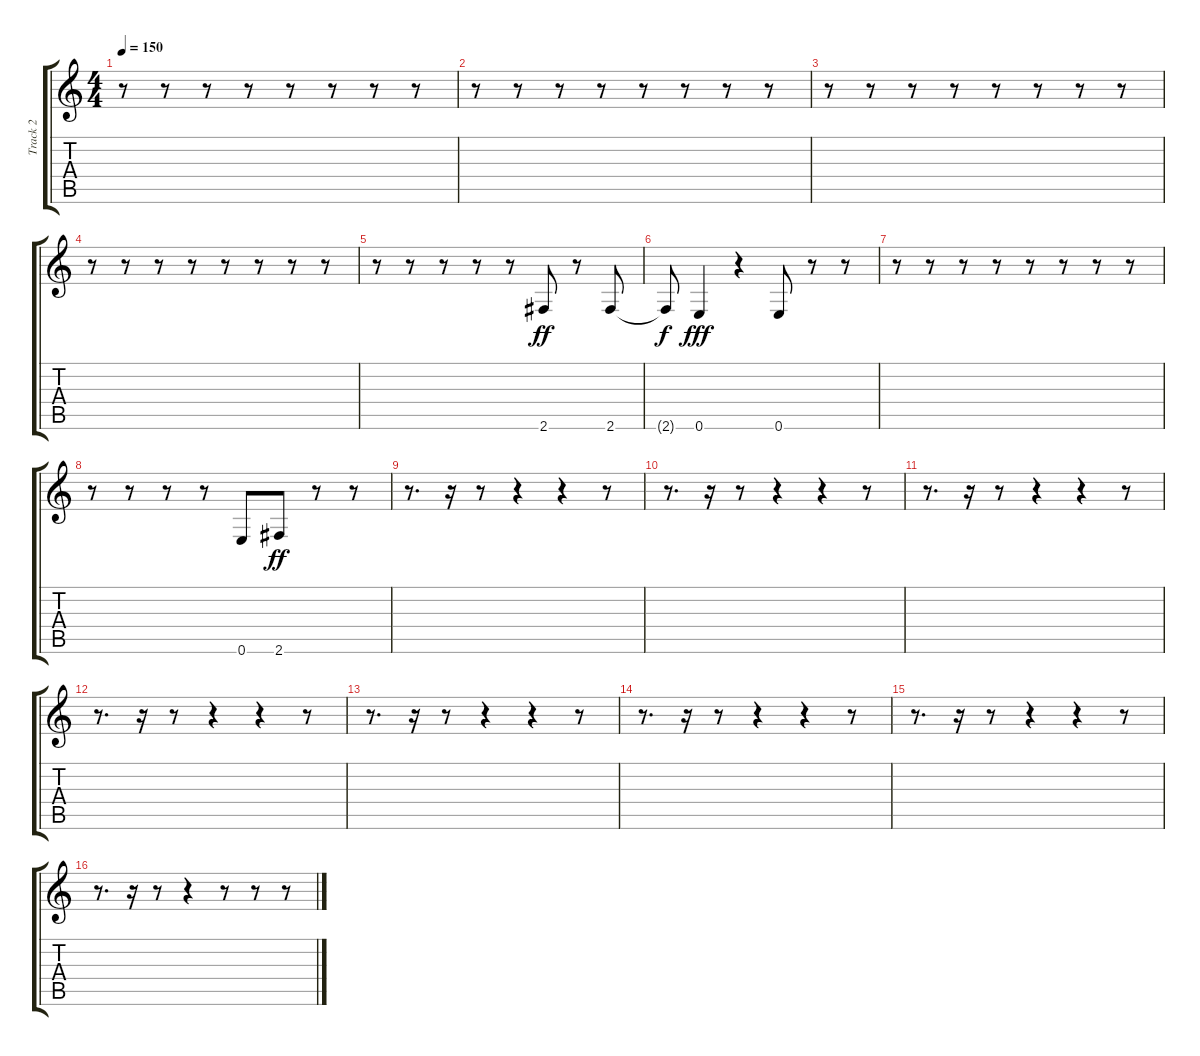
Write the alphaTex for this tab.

\track ("Track 2" "Track 2") {instrument acousticbass}
\staff {score tabs}
\tuning (E4 B3 G3 D3 A2 E2) {hide}
\ts (4 4)
\tempo 150
\clef g2
\ks c
r.8{dy ff} r.8 r.8 r.8 r.8 r.8 r.8 r.8 |
r.8 r.8 r.8 r.8 r.8 r.8 r.8 r.8 |
r.8 r.8 r.8 r.8 r.8 r.8 r.8 r.8 |
r.8 r.8 r.8 r.8 r.8 r.8 r.8 r.8 |
r.8 r.8 r.8 r.8 r.8 2.6.8 r.8 2.6.8 |
2.6{t}.8{dy f} 0.6.4{dy fff} r.4 0.6.8 r.8 r.8 |
r.8 r.8 r.8 r.8 r.8 r.8 r.8 r.8 |
r.8 r.8 r.8 r.8 0.6.8 2.6.8{dy ff} r.8 r.8 |
r.8{d} r.16 r.8 r.4 r.4 r.8 |
r.8{d} r.16 r.8 r.4 r.4 r.8 |
r.8{d} r.16 r.8 r.4 r.4 r.8 |
r.8{d} r.16 r.8 r.4 r.4 r.8 |
r.8{d} r.16 r.8 r.4 r.4 r.8 |
r.8{d} r.16 r.8 r.4 r.4 r.8 |
r.8{d} r.16 r.8 r.4 r.4 r.8 |
r.8{d} r.16 r.8 r.4 r.8 r.8 r.8
